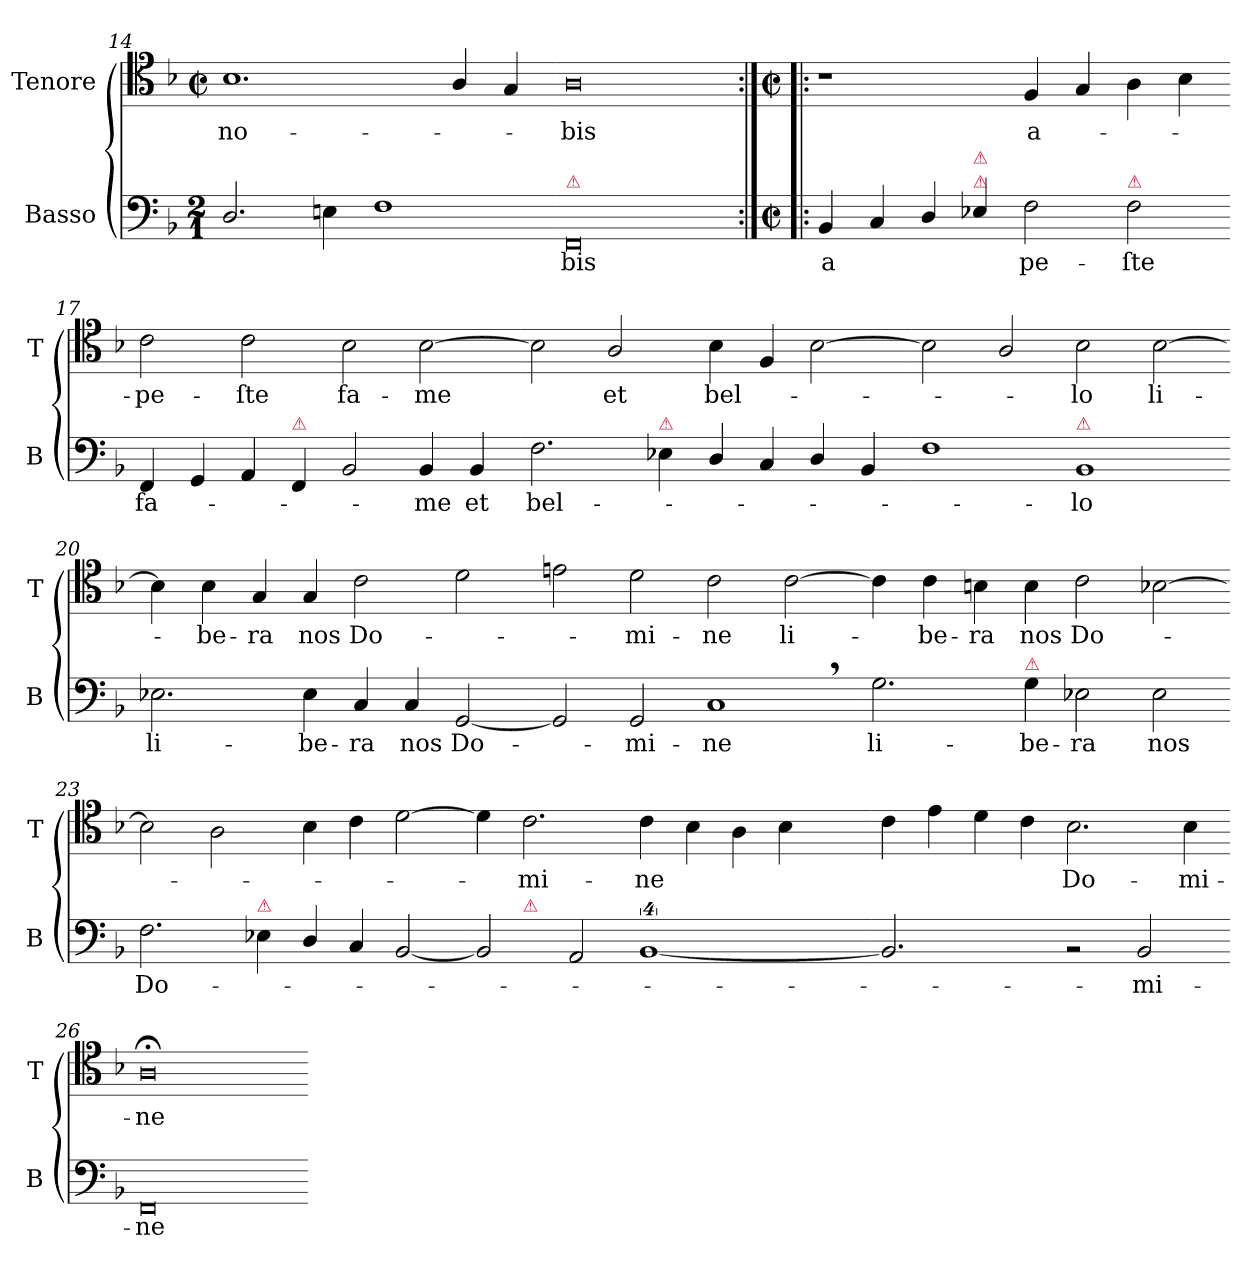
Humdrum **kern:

**kern	**text	**kern	**text
*part2	*part2	*part1	*part1
*staff2	*staff2	*staff1	*staff1
*I"Basso	*	*I"Tenore	*
*I'B	*	*I'T	*
*clefF4	*	*clefC4	*
*k[b-]	*	*k[b-]	*
*M2/1	*	*M2/1	*
*	*	*met(c|)	*
=14	=14	=14	=14
2.D/	.	1.B-	no-
4En\	.	.	.
1F	.	.	.
.	.	4A/	.
.	.	4G/	.
=15-	=15-	=15-	=15-
!LO:TX:a:color=crimson:t=⚠	!	!	!
0FF	-bis	0A	-bis
=16:|!|:	=16:|!|:	=16:|!|:	=16:|!|:
*M2/1	*	*M2/1	*
*met(c|)	*	*met(c|)	*
4BB-/	a	1r	.
4C/	.	.	.
4D/	.	.	.
!LO:TX:a:color=crimson:t=⚠	!	!	!
!LO:TX:a:color=crimson:t=⚠	!	!	!
4E-X/	.	.	.
2F\	pe-	4F/	a-
.	.	4G/	.
!LO:TX:a:color=crimson:t=⚠	!	!	!
2F\	-ſte	4A\	.
.	.	4B-\	.
=17-	=17-	=17-	=17-
4FF/	fa-	2c\	-pe-
4GG/	.	.	.
4AA/	.	2c\	-ſte
!LO:TX:a:color=crimson:t=⚠	!	!	!
4FF/	.	.	.
2BB-/	.	2B-\	fa-
4BB-/	-me	[2B-\	-me
4BB-/	et	.	.
=18-	=18-	=18-	=18-
2.F\	bel-	2B-\]	.
.	.	2A/	et
!LO:TX:a:color=crimson:t=⚠	!	!	!
4E-X\	.	.	.
4D/	.	4B-\	bel-
4C/	.	4F/	.
4D/	.	[2B-\	.
4BB-/	.	.	.
=19-	=19-	=19-	=19-
1F	.	2B-\]	.
.	.	2A/	.
!LO:TX:a:color=crimson:t=⚠	!	!	!
1BB-	-lo	2B-\	-lo
.	.	[2B-\	li-
=20-	=20-	=20-	=20-
2.E-X\	li-	4B-\]	.
.	.	4B-\	-be-
.	.	4G/	-ra
4E-\	-be-	4G/	nos
4C/	-ra	2c\	Do-
4C/	nos	.	.
[2GG/	Do-	2d\	.
=21-	=21-	=21-	=21-
2GG/]	.	2en\	.
2GG/	-mi-	2d\	-mi-
1C,<	-ne	2c\	-ne
.	.	[2c\	li-
=22-	=22-	=22-	=22-
2.G\	li-	4c\]	.
.	.	4c\	-be-
.	.	4Bn\	-ra
!LO:TX:a:color=crimson:t=⚠	!	!	!
4G\	-be-	4B\	nos
2E-X\	-ra	2c\	Do-
2E-\	nos	[2B-X\	.
=23-	=23-	=23-	=23-
2.F\	Do-	2B-\]	.
.	.	2A\	.
!LO:TX:a:color=crimson:t=⚠	!	!	!
4E-X\	.	.	.
4D/	.	4B-\	.
4C/	.	4c\	.
[2BB-/	.	[2d\	.
=24-	=24-	=24-	=24-
*^	*	*	*
2BB-/]	4ryy	.	4d\]	.
!	!LO:TX:a:color=crimson:t=⚠	!	!	!
.	0ryy	.	2.c\	-mi-
2AA/	.	.	.	.
[4%5BB-	.	.	4c\	-ne
.	.	.	4B-\	.
.	.	.	4A\	.
.	.	.	4B-\	.
.	.	.	4ryy	.
*v	*v	*	*	*
=25-	=25-	=25-	=25-
2.BB-]	.	4c\	.
.	.	4e\	.
.	.	4d\	.
4ryy	.	4c\	.
2rBB	.	2.B-\	Do-
2BB-/	-mi-	.	.
.	.	4B-\	-mi-
=26-	=26-	=26-	=26-
0FF	-ne	0A;<;	-ne
=-	=-	=-	=-
*-	*-	*-	*-
